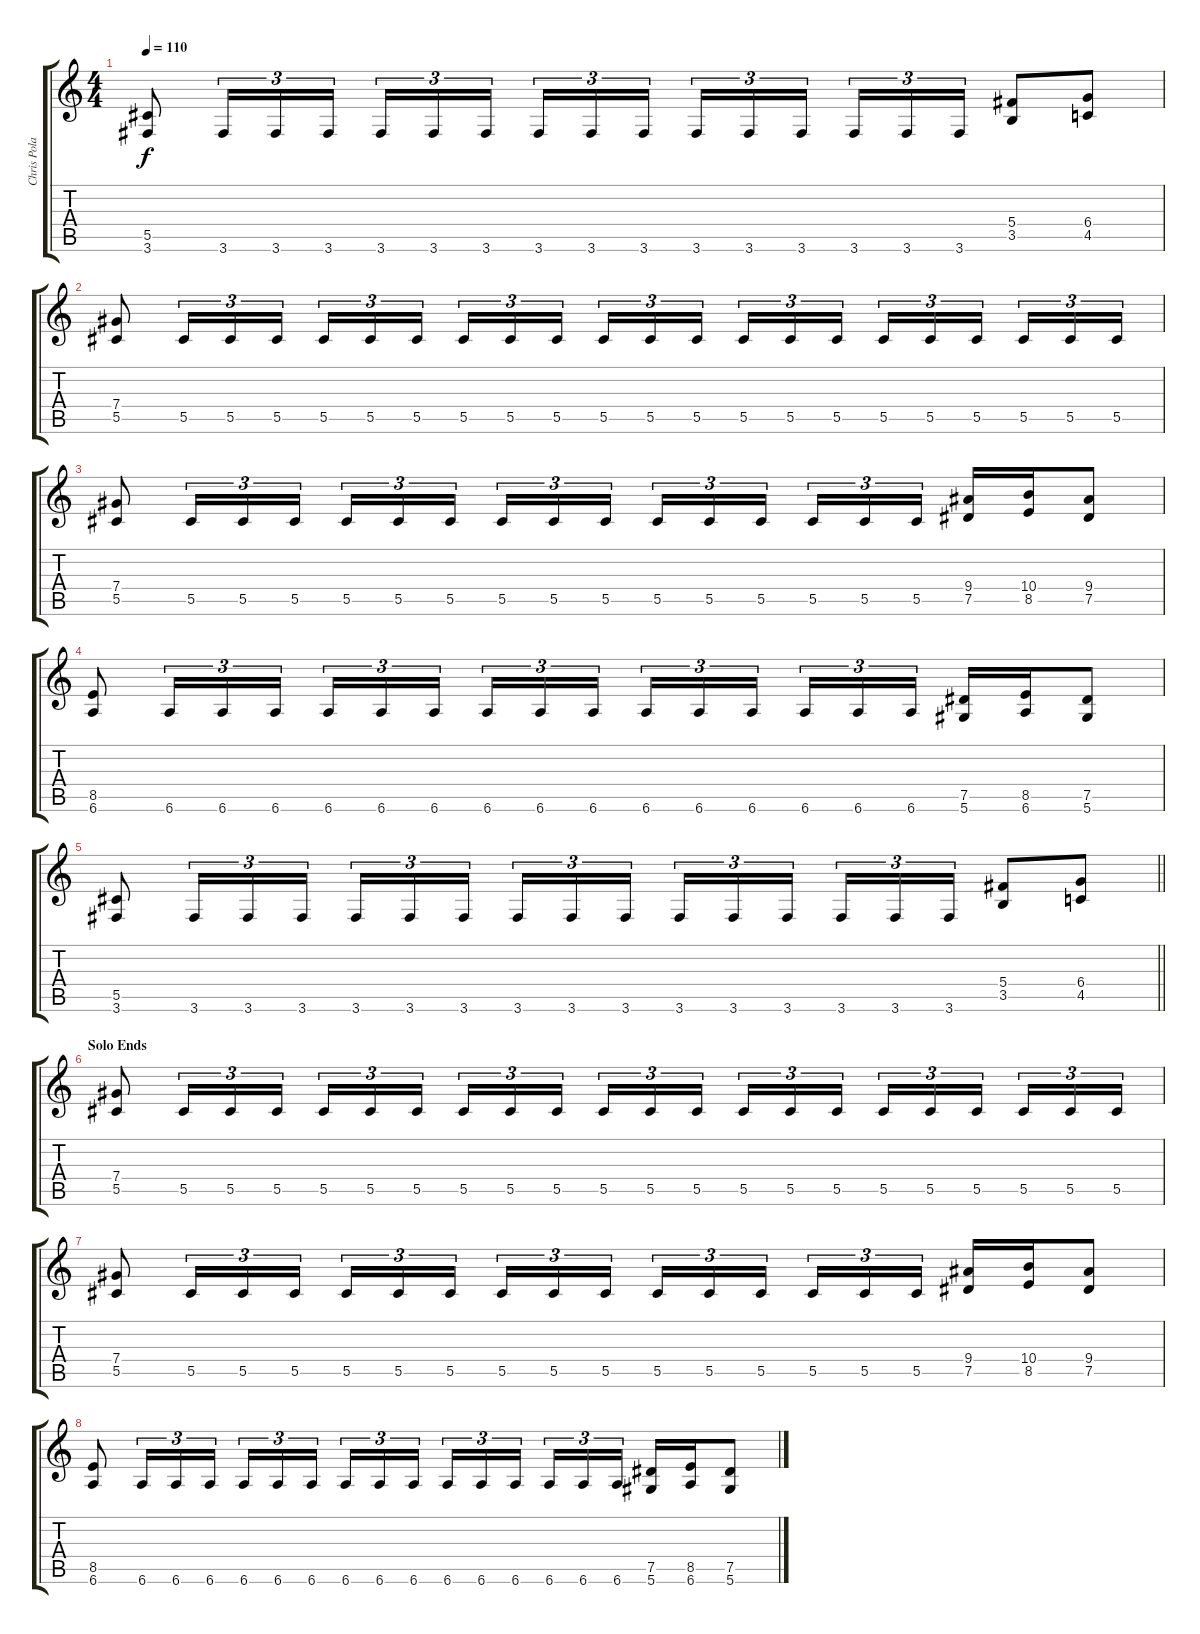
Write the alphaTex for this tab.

\track ("Chris Poland" "Chris Pola") {instrument distortionguitar}
\staff {score tabs}
\tuning (Eb4 Bb3 Gb3 Db3 Ab2 Eb2) {hide}
\ts (4 4)
\tempo 110
\clef g2
\ks c
(5.5 3.6).8{dy f} 3.6.16{tu (3 2)} 3.6.16{tu (3 2)} 3.6.16{tu (3 2)} 3.6.16{tu (3 2)} 3.6.16{tu (3 2)} 3.6.16{tu (3 2) beam splitsecondary} 3.6.16{tu (3 2)} 3.6.16{tu (3 2)} 3.6.16{tu (3 2)} 3.6.16{tu (3 2)} 3.6.16{tu (3 2)} 3.6.16{tu (3 2) beam splitsecondary} 3.6.16{tu (3 2)} 3.6.16{tu (3 2)} 3.6.16{tu (3 2)} (5.4 3.5).8 (6.4 4.5).8 |
(7.4 5.5).8 5.5.16{tu (3 2)} 5.5.16{tu (3 2)} 5.5.16{tu (3 2)} 5.5.16{tu (3 2)} 5.5.16{tu (3 2)} 5.5.16{tu (3 2) beam splitsecondary} 5.5.16{tu (3 2)} 5.5.16{tu (3 2)} 5.5.16{tu (3 2)} 5.5.16{tu (3 2)} 5.5.16{tu (3 2)} 5.5.16{tu (3 2) beam splitsecondary} 5.5.16{tu (3 2)} 5.5.16{tu (3 2)} 5.5.16{tu (3 2)} 5.5.16{tu (3 2)} 5.5.16{tu (3 2)} 5.5.16{tu (3 2) beam splitsecondary} 5.5.16{tu (3 2)} 5.5.16{tu (3 2)} 5.5.16{tu (3 2)} |
(7.4 5.5).8 5.5.16{tu (3 2)} 5.5.16{tu (3 2)} 5.5.16{tu (3 2)} 5.5.16{tu (3 2)} 5.5.16{tu (3 2)} 5.5.16{tu (3 2) beam splitsecondary} 5.5.16{tu (3 2)} 5.5.16{tu (3 2)} 5.5.16{tu (3 2)} 5.5.16{tu (3 2)} 5.5.16{tu (3 2)} 5.5.16{tu (3 2) beam splitsecondary} 5.5.16{tu (3 2)} 5.5.16{tu (3 2)} 5.5.16{tu (3 2)} (9.4 7.5).16 (10.4 8.5).16 (9.4 7.5).8 |
(8.5 6.6).8 6.6.16{tu (3 2)} 6.6.16{tu (3 2)} 6.6.16{tu (3 2)} 6.6.16{tu (3 2)} 6.6.16{tu (3 2)} 6.6.16{tu (3 2) beam splitsecondary} 6.6.16{tu (3 2)} 6.6.16{tu (3 2)} 6.6.16{tu (3 2)} 6.6.16{tu (3 2)} 6.6.16{tu (3 2)} 6.6.16{tu (3 2) beam splitsecondary} 6.6.16{tu (3 2)} 6.6.16{tu (3 2)} 6.6.16{tu (3 2)} (7.5 5.6).16 (8.5 6.6).16 (7.5 5.6).8 |
\barLineRight lightlight
(5.5 3.6).8 3.6.16{tu (3 2)} 3.6.16{tu (3 2)} 3.6.16{tu (3 2)} 3.6.16{tu (3 2)} 3.6.16{tu (3 2)} 3.6.16{tu (3 2) beam splitsecondary} 3.6.16{tu (3 2)} 3.6.16{tu (3 2)} 3.6.16{tu (3 2)} 3.6.16{tu (3 2)} 3.6.16{tu (3 2)} 3.6.16{tu (3 2) beam splitsecondary} 3.6.16{tu (3 2)} 3.6.16{tu (3 2)} 3.6.16{tu (3 2)} (5.4 3.5).8 (6.4 4.5).8 |
\section ("" "Solo Ends")
(7.4 5.5).8 5.5.16{tu (3 2)} 5.5.16{tu (3 2)} 5.5.16{tu (3 2)} 5.5.16{tu (3 2)} 5.5.16{tu (3 2)} 5.5.16{tu (3 2) beam splitsecondary} 5.5.16{tu (3 2)} 5.5.16{tu (3 2)} 5.5.16{tu (3 2)} 5.5.16{tu (3 2)} 5.5.16{tu (3 2)} 5.5.16{tu (3 2) beam splitsecondary} 5.5.16{tu (3 2)} 5.5.16{tu (3 2)} 5.5.16{tu (3 2)} 5.5.16{tu (3 2)} 5.5.16{tu (3 2)} 5.5.16{tu (3 2) beam splitsecondary} 5.5.16{tu (3 2)} 5.5.16{tu (3 2)} 5.5.16{tu (3 2)} |
(7.4 5.5).8 5.5.16{tu (3 2)} 5.5.16{tu (3 2)} 5.5.16{tu (3 2)} 5.5.16{tu (3 2)} 5.5.16{tu (3 2)} 5.5.16{tu (3 2) beam splitsecondary} 5.5.16{tu (3 2)} 5.5.16{tu (3 2)} 5.5.16{tu (3 2)} 5.5.16{tu (3 2)} 5.5.16{tu (3 2)} 5.5.16{tu (3 2) beam splitsecondary} 5.5.16{tu (3 2)} 5.5.16{tu (3 2)} 5.5.16{tu (3 2)} (9.4 7.5).16 (10.4 8.5).16 (9.4 7.5).8 |
(8.5 6.6).8 6.6.16{tu (3 2)} 6.6.16{tu (3 2)} 6.6.16{tu (3 2)} 6.6.16{tu (3 2)} 6.6.16{tu (3 2)} 6.6.16{tu (3 2) beam splitsecondary} 6.6.16{tu (3 2)} 6.6.16{tu (3 2)} 6.6.16{tu (3 2)} 6.6.16{tu (3 2)} 6.6.16{tu (3 2)} 6.6.16{tu (3 2) beam splitsecondary} 6.6.16{tu (3 2)} 6.6.16{tu (3 2)} 6.6.16{tu (3 2)} (7.5 5.6).16 (8.5 6.6).16 (7.5 5.6).8
